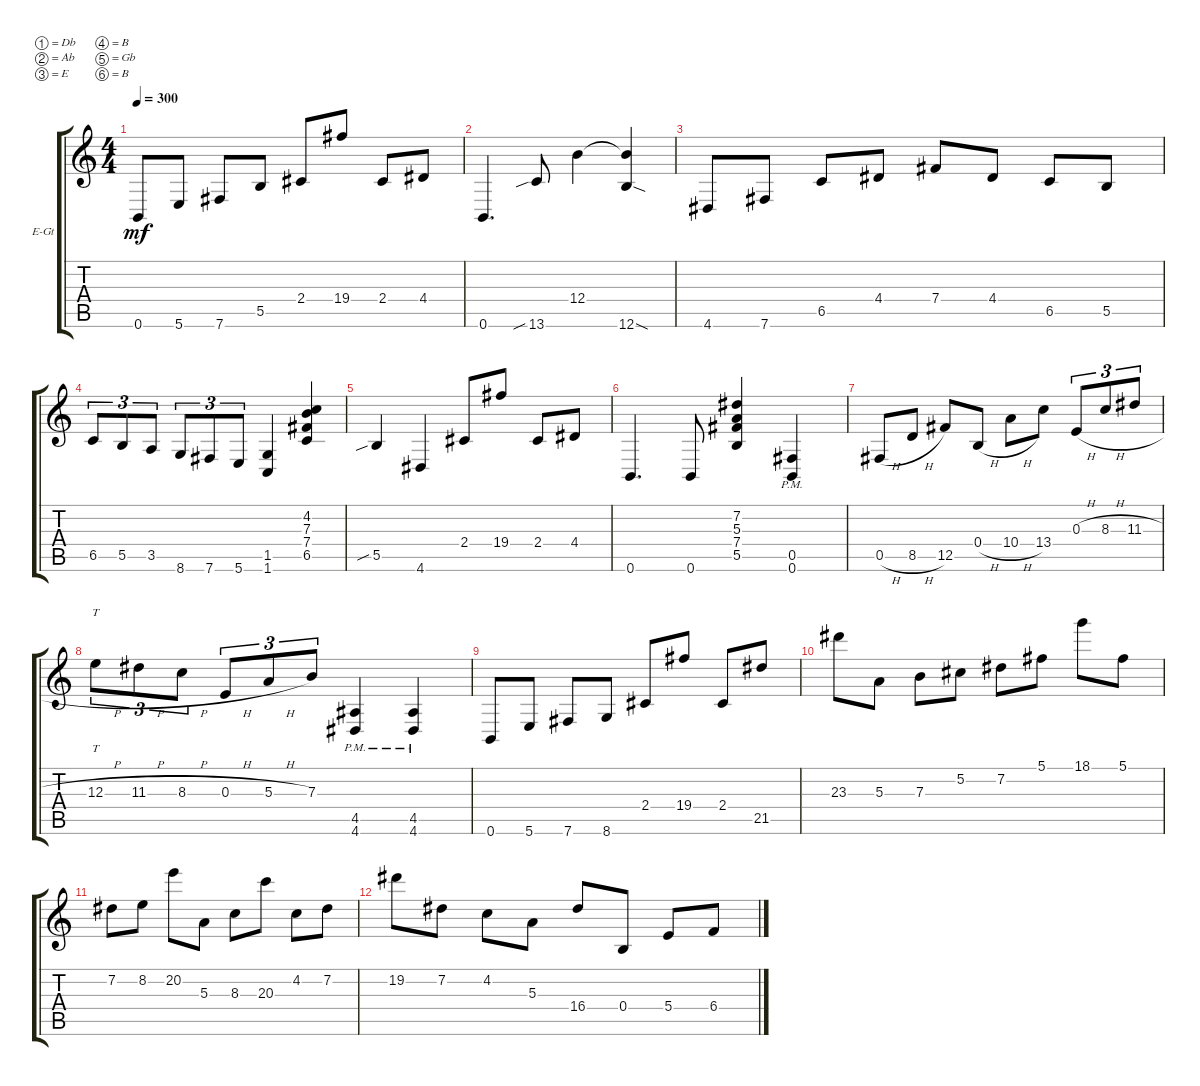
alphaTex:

\defaultSystemsLayout 4
\bracketExtendMode groupsimilarinstruments
\firstSystemTrackNameOrientation horizontal
\otherSystemsTrackNameOrientation horizontal
\track ("Electric Guitar" "E-Gt") {instrument distortionguitar}
\staff {score tabs}
\tuning (Db4 Ab3 E3 B2 Gb2 B1)
\ts (4 4)
\tempo 300
\clef g2
\ks c
0.6.8{dy mf} 5.6.8 7.6.8 5.5.8 2.4.8 19.4.8 2.4.8 4.4.8 |
0.6.4{d} 13.6{sib}.8 12.4.4 (12.6{sod} 12.4{t}).4 |
4.6.8 7.6.8 6.5.8 4.4.8 7.4.8 4.4.8 6.5.8 5.5.8 |
6.5.8{tu (3 2)} 5.5.8{tu (3 2)} 3.5.8{tu (3 2)} 8.6.8{tu (3 2)} 7.6.8{tu (3 2)} 5.6.8{tu (3 2)} (1.6 1.5).4 (6.5 7.4 7.3 4.2).4 |
5.5{sib}.4 4.6.4 2.4.8 19.4.8 2.4.8 4.4.8 |
0.6.4{d} 0.6.8 (5.5 7.4 5.3 7.2).4 (0.6{pm} 0.5{pm}).4 |
0.5{h}.8 8.5{h}.8 12.5.8 0.4{h}.8 10.4{h}.8 13.4.8 0.3{h}.8{tu (3 2)} 8.3{h}.8{tu (3 2)} 11.3{h}.8{tu (3 2)} |
12.3{h}.8{tt tu (3 2)} 11.3{h}.8{tu (3 2)} 8.3{h}.8{tu (3 2)} 0.3{h}.8{tu (3 2)} 5.3{h}.8{tu (3 2)} 7.3.8{tu (3 2)} (4.6{pm} 4.5{pm}).4 (4.6{pm} 4.5{pm}).4 |
0.6.8 5.6.8 7.6.8 8.6.8 2.4.8 19.4.8 2.4.8 21.5.8 |
23.3.8 5.3.8 7.3.8 5.2.8 7.2.8 5.1.8 18.1.8 5.1.8 |
7.2.8 8.2.8 20.2.8 5.3.8 8.3.8 20.3.8 4.2.8 7.2.8 |
19.2.8 7.2.8 4.2.8 5.3.8 16.4.8 0.4.8 5.4.8 6.4.8
